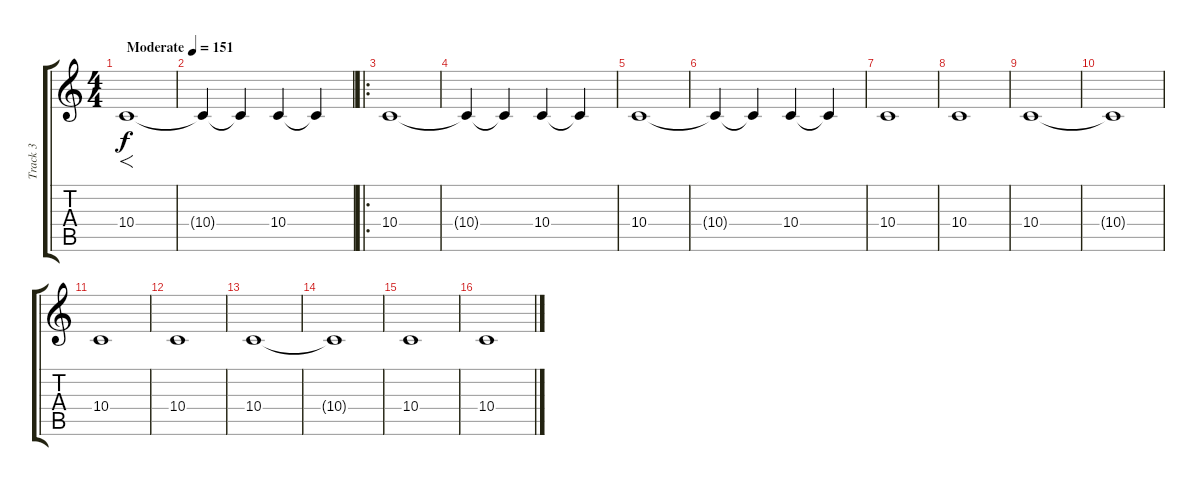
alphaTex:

\track ("Track 3" "Track 3") {instrument viola}
\staff {score tabs}
\tuning (E4 B3 G3 D3 A2 E2) {hide}
\ts (4 4)
\tempo (151 "Moderate")
\clef g2
\ks c
10.4.1{f dy f instrument viola} |
10.4{t}.4 10.4{t}.4 10.4.4 10.4{t}.4 |
\ro
10.4.1 |
10.4{t}.4 10.4{t}.4 10.4.4 10.4{t}.4 |
10.4.1 |
10.4{t}.4 10.4{t}.4 10.4.4 10.4{t}.4 |
10.4.1 |
10.4.1 |
10.4.1 |
10.4{t}.1 |
10.4.1 |
10.4.1 |
10.4.1 |
10.4{t}.1 |
10.4.1 |
10.4.1
